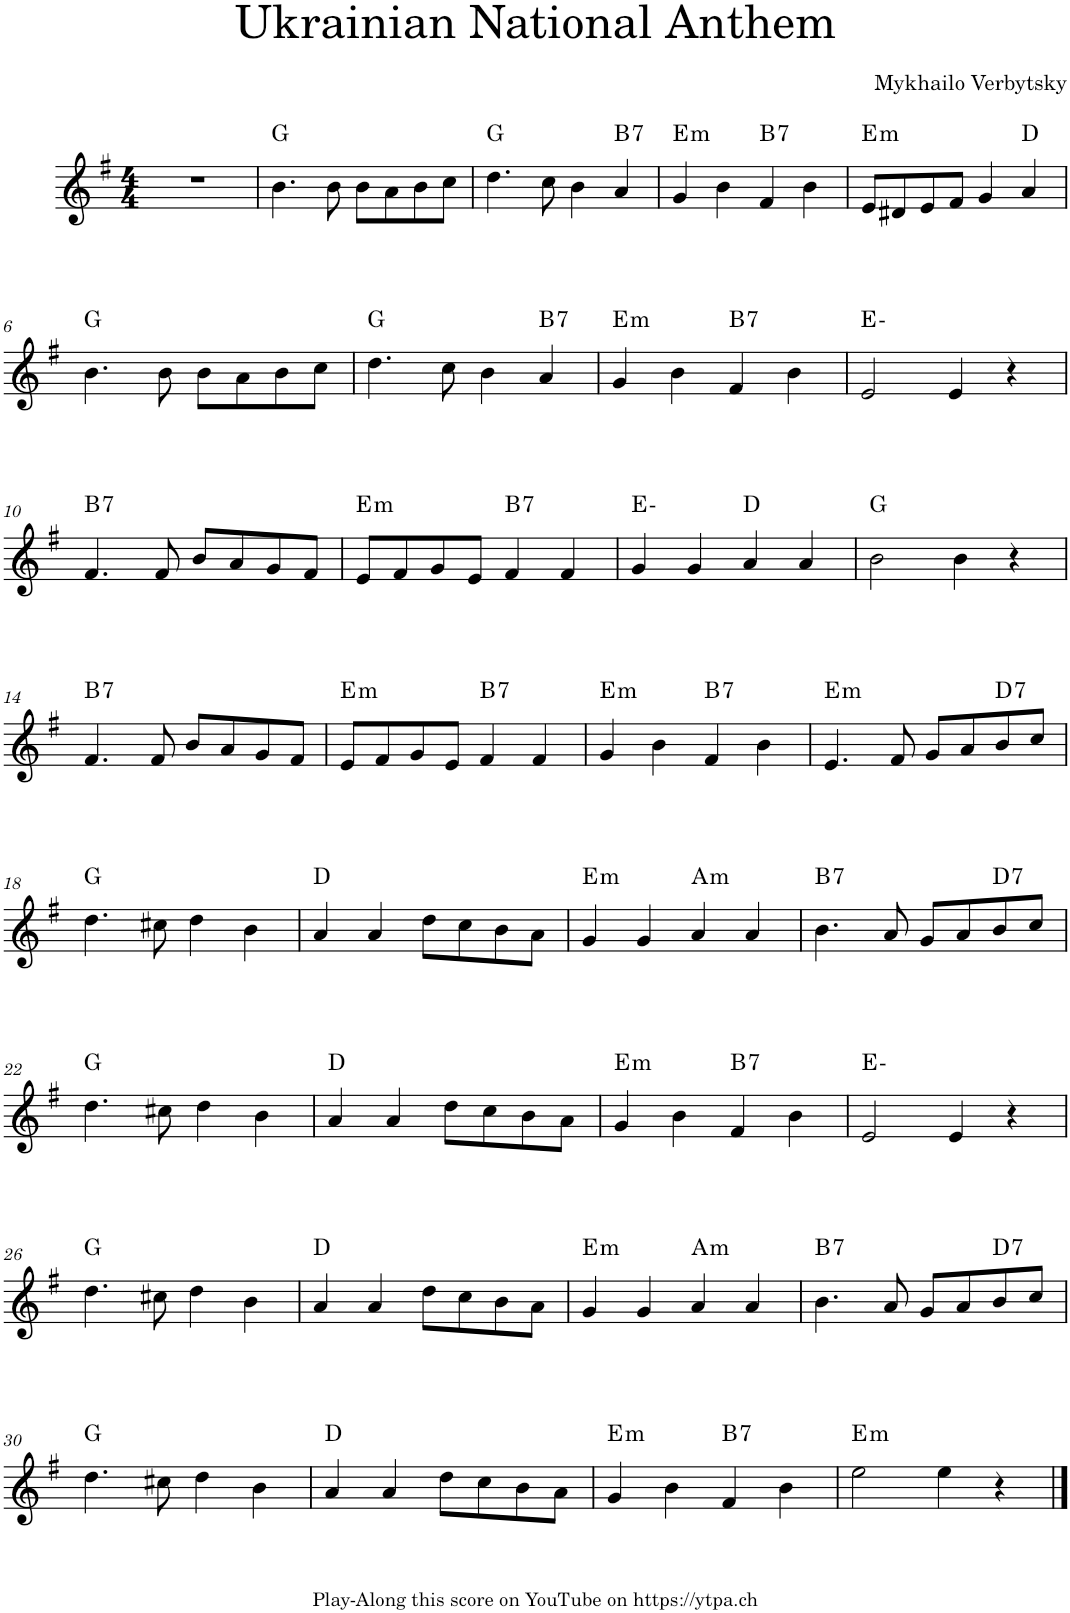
**kern	**harte
*part1	*part1
*staff1	*
*I"Piano	*
*I'Pno.	*
*clefG2	*
*k[f#]	*
*M4/4	*
=1	=1
1r	.
=2	=2
4.b\	G:maj
8b\	.
8b\L	.
8a\	.
8b\	.
8cc\J	.
=3	=3
4.dd\	G:maj
8cc\	.
4b\	.
!	!LO:H:kt=7
4a/	B:7
=4	=4
!	!LO:H:kt=m
4g/	E:min
4b\	.
!	!LO:H:kt=7
4f#/	B:7
4b\	.
=5	=5
!	!LO:H:kt=m
8e/L	E:min
8d#X/	.
8e/	.
8f#/J	.
4g/	.
4a/	D:maj
!!LO:LB:g=z
=6	=6
4.b\	G:maj
8b\	.
8b\L	.
8a\	.
8b\	.
8cc\J	.
=7	=7
4.dd\	G:maj
8cc\	.
4b\	.
!	!LO:H:kt=7
4a/	B:7
=8	=8
!	!LO:H:kt=m
4g/	E:min
4b\	.
!	!LO:H:kt=7
4f#/	B:7
4b\	.
=9	=9
2e/	E:min
4e/	.
4r	.
!!LO:LB:g=z
=10	=10
!	!LO:H:kt=7
4.f#/	B:7
8f#/	.
8b/L	.
8a/	.
8g/	.
8f#/J	.
=11	=11
!	!LO:H:kt=m
8e/L	E:min
8f#/	.
8g/	.
8e/J	.
!	!LO:H:kt=7
4f#/	B:7
4f#/	.
=12	=12
4g/	E:min
4g/	.
4a/	D:maj
4a/	.
=13	=13
2b\	G:maj
4b\	.
4r	.
!!LO:LB:g=z
=14	=14
!	!LO:H:kt=7
4.f#/	B:7
8f#/	.
8b/L	.
8a/	.
8g/	.
8f#/J	.
=15	=15
!	!LO:H:kt=m
8e/L	E:min
8f#/	.
8g/	.
8e/J	.
!	!LO:H:kt=7
4f#/	B:7
4f#/	.
=16	=16
!	!LO:H:kt=m
4g/	E:min
4b\	.
!	!LO:H:kt=7
4f#/	B:7
4b\	.
=17	=17
!	!LO:H:kt=m
4.e/	E:min
8f#/	.
8g/L	.
8a/	.
!	!LO:H:kt=7
8b/	D:7
8cc/J	.
!!LO:LB:g=z
=18	=18
4.dd\	G:maj
8cc#X\	.
4dd\	.
4b\	.
=19	=19
4a/	D:maj
4a/	.
8dd\L	.
8cc\	.
8b\	.
8a\J	.
=20	=20
!	!LO:H:kt=m
4g/	E:min
4g/	.
!	!LO:H:kt=m
4a/	A:min
4a/	.
=21	=21
!	!LO:H:kt=7
4.b\	B:7
8a/	.
8g/L	.
8a/	.
!	!LO:H:kt=7
8b/	D:7
8cc/J	.
!!LO:LB:g=z
=22	=22
4.dd\	G:maj
8cc#X\	.
4dd\	.
4b\	.
=23	=23
4a/	D:maj
4a/	.
8dd\L	.
8cc\	.
8b\	.
8a\J	.
=24	=24
!	!LO:H:kt=m
4g/	E:min
4b\	.
!	!LO:H:kt=7
4f#/	B:7
4b\	.
=25	=25
2e/	E:min
4e/	.
4r	.
!!LO:LB:g=z
=26	=26
4.dd\	G:maj
8cc#X\	.
4dd\	.
4b\	.
=27	=27
4a/	D:maj
4a/	.
8dd\L	.
8cc\	.
8b\	.
8a\J	.
=28	=28
!	!LO:H:kt=m
4g/	E:min
4g/	.
!	!LO:H:kt=m
4a/	A:min
4a/	.
=29	=29
!	!LO:H:kt=7
4.b\	B:7
8a/	.
8g/L	.
8a/	.
!	!LO:H:kt=7
8b/	D:7
8cc/J	.
!!LO:LB:g=z
=30	=30
4.dd\	G:maj
8cc#X\	.
4dd\	.
4b\	.
=31	=31
4a/	D:maj
4a/	.
8dd\L	.
8cc\	.
8b\	.
8a\J	.
=32	=32
!	!LO:H:kt=m
4g/	E:min
4b\	.
!	!LO:H:kt=7
4f#/	B:7
4b\	.
=33	=33
!	!LO:H:kt=m
2ee\	E:min
4ee\	.
4r	.
==	==
*-	*-
